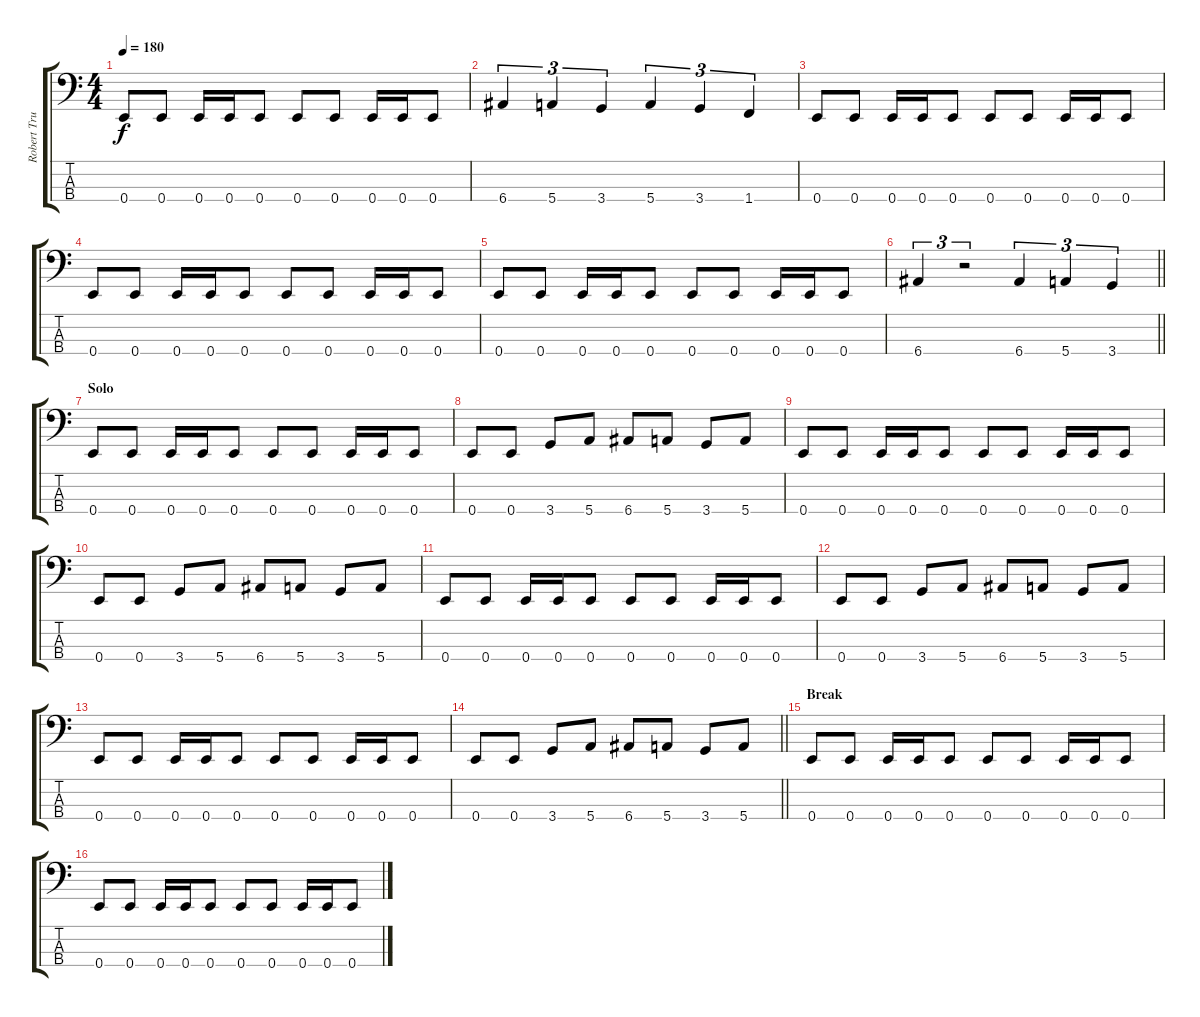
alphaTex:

\track ("Robert Trujillo" "Robert Tru") {instrument electricbassfinger}
\staff {score tabs}
\tuning (G2 D2 A1 E1) {hide}
\ts (4 4)
\tempo 180
\clef f4
\ks c
0.4.8{dy f} 0.4.8 0.4.16 0.4.16 0.4.8 0.4.8 0.4.8 0.4.16 0.4.16 0.4.8 |
6.4.4{tu (3 2)} 5.4.4{tu (3 2)} 3.4.4{tu (3 2)} 5.4.4{tu (3 2)} 3.4.4{tu (3 2)} 1.4.4{tu (3 2)} |
0.4.8 0.4.8 0.4.16 0.4.16 0.4.8 0.4.8 0.4.8 0.4.16 0.4.16 0.4.8 |
0.4.8 0.4.8 0.4.16 0.4.16 0.4.8 0.4.8 0.4.8 0.4.16 0.4.16 0.4.8 |
0.4.8 0.4.8 0.4.16 0.4.16 0.4.8 0.4.8 0.4.8 0.4.16 0.4.16 0.4.8 |
\barLineRight lightlight
6.4.4{tu (3 2)} r.2{tu (3 2)} 6.4.4{tu (3 2)} 5.4.4{tu (3 2)} 3.4.4{tu (3 2)} |
\section ("" "Solo")
0.4.8 0.4.8 0.4.16 0.4.16 0.4.8 0.4.8 0.4.8 0.4.16 0.4.16 0.4.8 |
0.4.8 0.4.8 3.4.8 5.4.8 6.4.8 5.4.8 3.4.8 5.4.8 |
0.4.8 0.4.8 0.4.16 0.4.16 0.4.8 0.4.8 0.4.8 0.4.16 0.4.16 0.4.8 |
0.4.8 0.4.8 3.4.8 5.4.8 6.4.8 5.4.8 3.4.8 5.4.8 |
0.4.8 0.4.8 0.4.16 0.4.16 0.4.8 0.4.8 0.4.8 0.4.16 0.4.16 0.4.8 |
0.4.8 0.4.8 3.4.8 5.4.8 6.4.8 5.4.8 3.4.8 5.4.8 |
0.4.8 0.4.8 0.4.16 0.4.16 0.4.8 0.4.8 0.4.8 0.4.16 0.4.16 0.4.8 |
\barLineRight lightlight
0.4.8 0.4.8 3.4.8 5.4.8 6.4.8 5.4.8 3.4.8 5.4.8 |
\section ("" "Break")
0.4.8 0.4.8 0.4.16 0.4.16 0.4.8 0.4.8 0.4.8 0.4.16 0.4.16 0.4.8 |
0.4.8 0.4.8 0.4.16 0.4.16 0.4.8 0.4.8 0.4.8 0.4.16 0.4.16 0.4.8
